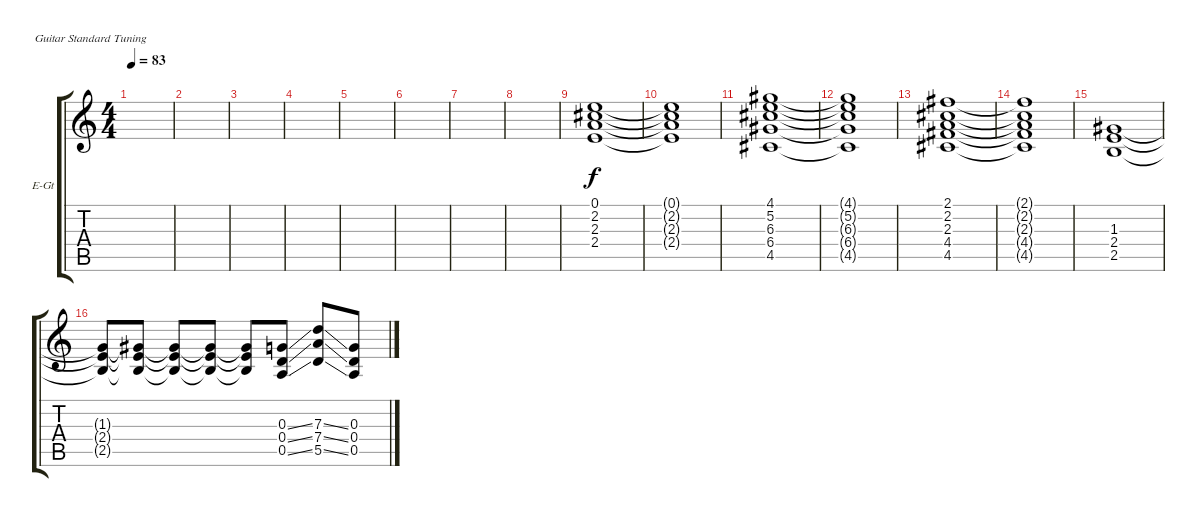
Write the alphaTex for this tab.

\defaultSystemsLayout 4
\bracketExtendMode groupsimilarinstruments
\firstSystemTrackNameOrientation horizontal
\otherSystemsTrackNameOrientation horizontal
\track ("Lukman 3" "E-Gt") {instrument distortionguitar}
\staff {score tabs}
\tuning (E4 B3 G3 D3 A2 E2)
\ts (4 4)
\tempo 83
\clef g2
\scale
0.333333
\ks c
|
\scale
0.333333 |
\scale
0.333333 |
\scale
0.333333 |
\scale
0.333333 |
\scale
0.333333 |
\scale
0.333333 |
\scale
0.333333 |
\scale
0.333333 (2.2 2.3 2.4 0.1).1 |
\scale
0.333333 (0.1{t} 2.2{t} 2.3{t} 2.4{t}).1 |
\scale
0.333333 (4.1 5.2 6.3 6.4 4.5).1 |
\scale
0.333333 (4.1{t} 5.2{t} 6.3{t} 6.4{t} 4.5{t}).1 |
\scale
0.333333 (2.1 2.2 2.3 4.4 4.5).1 |
\scale
0.333333 (2.1{t} 2.2{t} 2.3{t} 4.4{t} 4.5{t}).1 |
\scale
0.333333 (2.5 2.4 1.3).1 |
\scale
0.333333 (1.3{t} 2.4{t} 2.5{t}).8 (1.3{t} 2.4{t} 2.5{t}).8 (2.5{t} 2.4{t} 1.3{t}).8 (1.3{t} 2.4{t} 2.5{t}).8 (1.3{t} 2.4{t} 2.5{t}).8 (0.3{ss} 0.4{ss} 0.5{ss}).8 (7.3{ss} 7.4{ss} 5.5{ss}).8 (0.3 0.4 0.5).8
